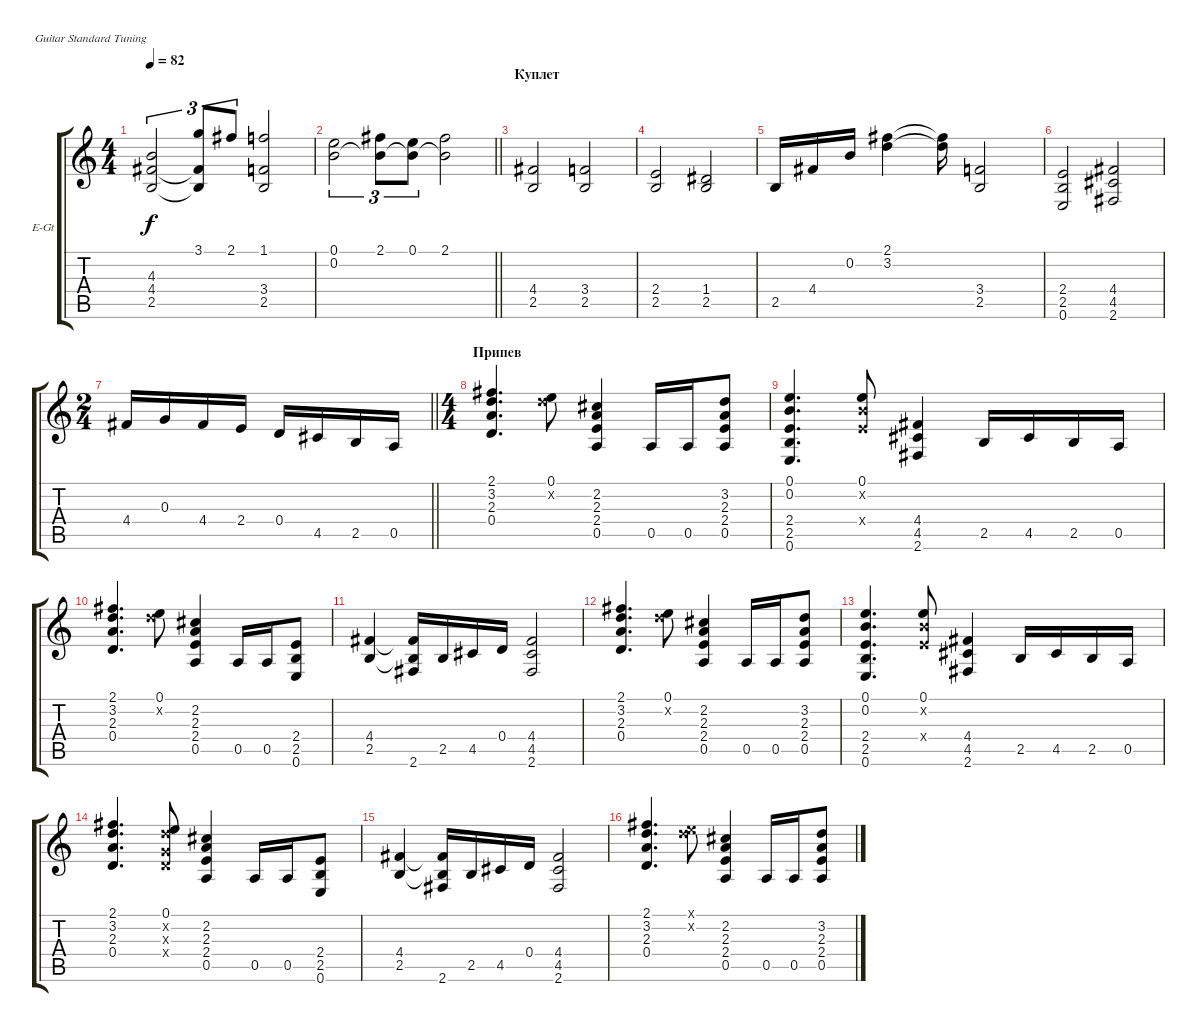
\bracketExtendMode groupsimilarinstruments
\firstSystemTrackNameOrientation horizontal
\otherSystemsTrackNameOrientation horizontal
\track ("Сергей Маврин" "E-Gt") {instrument distortionguitar}
\staff {score tabs}
\tuning (E4 B3 G3 D3 A2 E2)
\ts (4 4)
\tempo 82
\clef g2
\scale
0.385445
\ks c
(4.3 2.5 4.4).2{tu (3 2) dy f} (3.1 2.5{t} 4.4{t}).8{tu (3 2)} 2.1.8{tu (3 2)} (1.1 2.5 3.4).2 |
\scale
0.361186
\barLineRight lightlight
(0.1 0.2).2{tu (3 2)} (2.1 0.2{t}).8{tu (3 2)} (0.1 0.2{t}).8{tu (3 2)} (2.1 0.2{t}).2 |
\section ("" "Куплет")
\scale
0.253369 (4.4 2.5).2 (3.4 2.5).2 |
\scale
0.251366 (2.4 2.5).2 (1.4 2.5).2 |
\scale
0.497268 2.5.16 4.4.16 0.2.16 (2.1 3.2).4 (2.1{t} 3.2{t}).16 (3.4 2.5).2 |
\scale
0.251366 (2.4 2.5 0.6).2 (4.4 4.5 2.6).2 |
\ts (2 4)
\beaming (8 2 2)
\scale
0.368771
\barLineRight lightlight
4.4.16 0.3.16 4.4.16 2.4.16 0.4.16 4.5.16 2.5.16 0.5.16 |
\ts (4 4)
\beaming (8 2 2 2 2)
\section ("" "Припев")
\scale
0.330565 (2.1 3.2 2.3 0.4).4{d} (3.2{x} 0.1).8 (2.2 2.3 2.4 0.5).4 0.5.16 0.5.16 (3.2 2.3 2.4 0.5).8 |
\scale
0.300664 (0.1 0.2 2.4 2.5 0.6).4{d} (0.2{x} 2.4{x} 0.1).8 (4.4 4.5 2.6).4 2.5.16 4.5.16 2.5.16 0.5.16 |
\scale
0.316872 (2.1 3.2 2.3 0.4).4{d} (0.1 3.2{x}).8 (2.2 2.3 2.4 0.5).4 0.5.16 0.5.16 (2.4 2.5 0.6).8 |
\scale
0.366255 (4.4 2.5).4 (4.4{t} 2.5{t} 2.6).16 2.5.16 4.5.16 0.4.16 (4.4 4.5 2.6).2 |
\scale
0.316872 (2.1 3.2 2.3 0.4).4{d} (3.2{x} 0.1).8 (2.2 2.3 2.4 0.5).4 0.5.16 0.5.16 (3.2 2.3 2.4 0.5).8 |
\scale
0.333948 (0.1 0.2 2.4 2.5 0.6).4{d} (0.2{x} 2.4{x} 0.1).8 (4.4 4.5 2.6).4 2.5.16 4.5.16 2.5.16 0.5.16 |
\scale
0.337638 (2.1 3.2 2.3 0.4).4{d} (3.2{x} 0.4{x} 0.3{x} 0.1).8 (2.2 2.3 2.4 0.5).4 0.5.16 0.5.16 (2.4 2.5 0.6).8 |
\scale
0.328413 (4.4 2.5).4 (4.4{t} 2.5{t} 2.6).16 2.5.16 4.5.16 0.4.16 (4.4 4.5 2.6).2 |
\scale
0.324895 (2.1 3.2 2.3 0.4).4{d} (0.1{x} 3.2{x}).8 (2.2 2.3 2.4 0.5).4 0.5.16 0.5.16 (3.2 2.3 2.4 0.5).8
